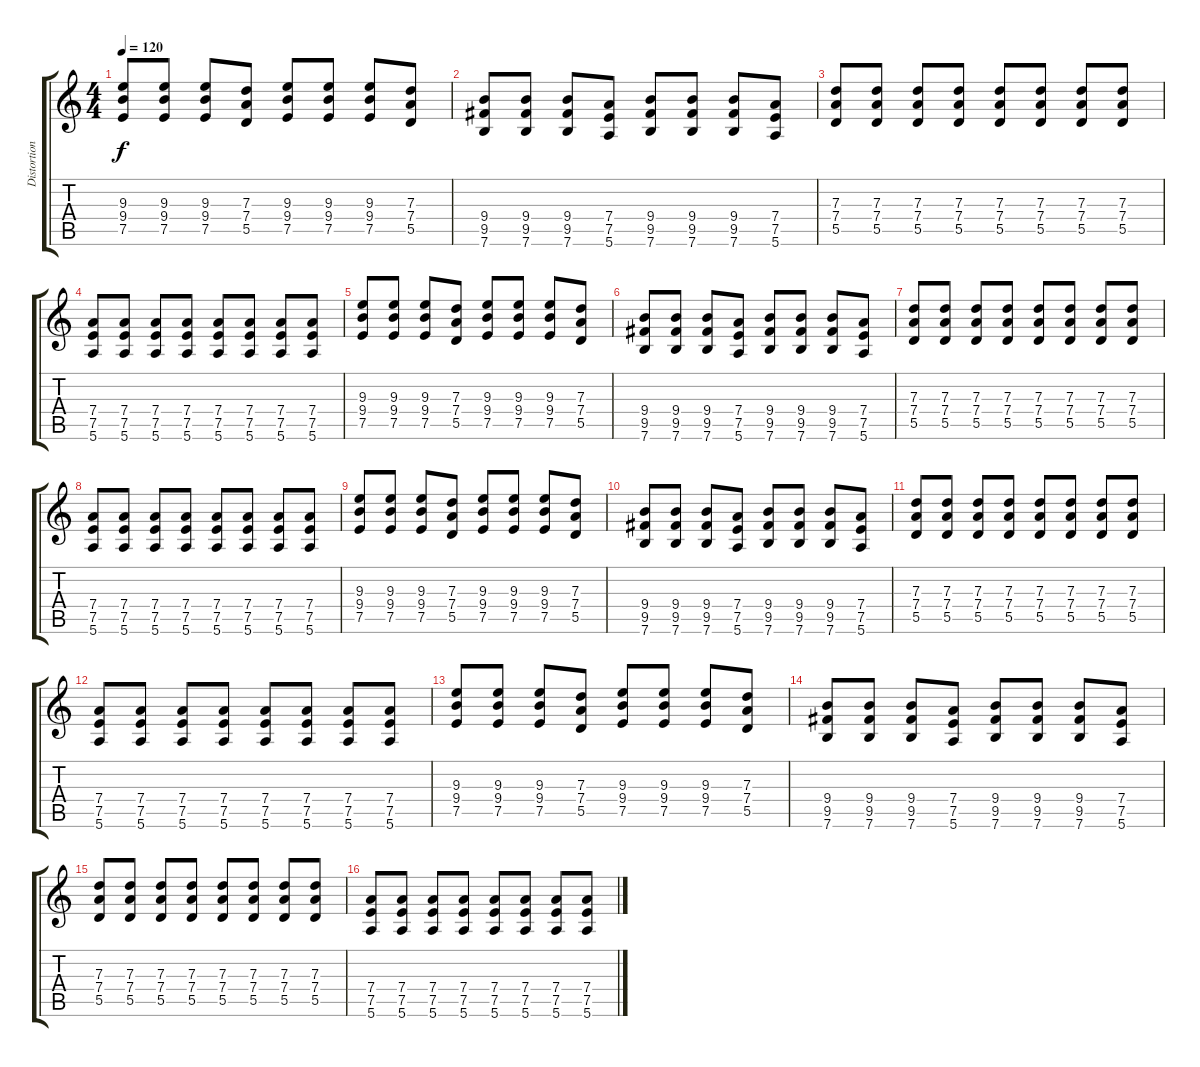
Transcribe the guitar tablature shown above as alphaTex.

\track ("Distortion Guitar" "Distortion") {instrument distortionguitar}
\staff {score tabs}
\tuning (E4 B3 G3 D3 A2 E2) {hide}
\ts (4 4)
\tempo 120
\clef g2
\ks c
(9.3 9.4 7.5).8{dy f} (9.3 9.4 7.5).8 (9.3 9.4 7.5).8 (7.3 7.4 5.5).8 (9.3 9.4 7.5).8 (9.3 9.4 7.5).8 (9.3 9.4 7.5).8 (7.3 7.4 5.5).8 |
(9.4 9.5 7.6).8 (9.4 9.5 7.6).8 (9.4 9.5 7.6).8 (7.4 7.5 5.6).8 (9.4 9.5 7.6).8 (9.4 9.5 7.6).8 (9.4 9.5 7.6).8 (7.4 7.5 5.6).8 |
(7.3 7.4 5.5).8 (7.3 7.4 5.5).8 (7.3 7.4 5.5).8 (7.3 7.4 5.5).8 (7.3 7.4 5.5).8 (7.3 7.4 5.5).8 (7.3 7.4 5.5).8 (7.3 7.4 5.5).8 |
(7.4 7.5 5.6).8 (7.4 7.5 5.6).8 (7.4 7.5 5.6).8 (7.4 7.5 5.6).8 (7.4 7.5 5.6).8 (7.4 7.5 5.6).8 (7.4 7.5 5.6).8 (7.4 7.5 5.6).8 |
(9.3 9.4 7.5).8 (9.3 9.4 7.5).8 (9.3 9.4 7.5).8 (7.3 7.4 5.5).8 (9.3 9.4 7.5).8 (9.3 9.4 7.5).8 (9.3 9.4 7.5).8 (7.3 7.4 5.5).8 |
(9.4 9.5 7.6).8 (9.4 9.5 7.6).8 (9.4 9.5 7.6).8 (7.4 7.5 5.6).8 (9.4 9.5 7.6).8 (9.4 9.5 7.6).8 (9.4 9.5 7.6).8 (7.4 7.5 5.6).8 |
(7.3 7.4 5.5).8 (7.3 7.4 5.5).8 (7.3 7.4 5.5).8 (7.3 7.4 5.5).8 (7.3 7.4 5.5).8 (7.3 7.4 5.5).8 (7.3 7.4 5.5).8 (7.3 7.4 5.5).8 |
(7.4 7.5 5.6).8 (7.4 7.5 5.6).8 (7.4 7.5 5.6).8 (7.4 7.5 5.6).8 (7.4 7.5 5.6).8 (7.4 7.5 5.6).8 (7.4 7.5 5.6).8 (7.4 7.5 5.6).8 |
(9.3 9.4 7.5).8 (9.3 9.4 7.5).8 (9.3 9.4 7.5).8 (7.3 7.4 5.5).8 (9.3 9.4 7.5).8 (9.3 9.4 7.5).8 (9.3 9.4 7.5).8 (7.3 7.4 5.5).8 |
(9.4 9.5 7.6).8 (9.4 9.5 7.6).8 (9.4 9.5 7.6).8 (7.4 7.5 5.6).8 (9.4 9.5 7.6).8 (9.4 9.5 7.6).8 (9.4 9.5 7.6).8 (7.4 7.5 5.6).8 |
(7.3 7.4 5.5).8 (7.3 7.4 5.5).8 (7.3 7.4 5.5).8 (7.3 7.4 5.5).8 (7.3 7.4 5.5).8 (7.3 7.4 5.5).8 (7.3 7.4 5.5).8 (7.3 7.4 5.5).8 |
(7.4 7.5 5.6).8 (7.4 7.5 5.6).8 (7.4 7.5 5.6).8 (7.4 7.5 5.6).8 (7.4 7.5 5.6).8 (7.4 7.5 5.6).8 (7.4 7.5 5.6).8 (7.4 7.5 5.6).8 |
(9.3 9.4 7.5).8 (9.3 9.4 7.5).8 (9.3 9.4 7.5).8 (7.3 7.4 5.5).8 (9.3 9.4 7.5).8 (9.3 9.4 7.5).8 (9.3 9.4 7.5).8 (7.3 7.4 5.5).8 |
(9.4 9.5 7.6).8 (9.4 9.5 7.6).8 (9.4 9.5 7.6).8 (7.4 7.5 5.6).8 (9.4 9.5 7.6).8 (9.4 9.5 7.6).8 (9.4 9.5 7.6).8 (7.4 7.5 5.6).8 |
(7.3 7.4 5.5).8 (7.3 7.4 5.5).8 (7.3 7.4 5.5).8 (7.3 7.4 5.5).8 (7.3 7.4 5.5).8 (7.3 7.4 5.5).8 (7.3 7.4 5.5).8 (7.3 7.4 5.5).8 |
(7.4 7.5 5.6).8 (7.4 7.5 5.6).8 (7.4 7.5 5.6).8 (7.4 7.5 5.6).8 (7.4 7.5 5.6).8 (7.4 7.5 5.6).8 (7.4 7.5 5.6).8 (7.4 7.5 5.6).8
